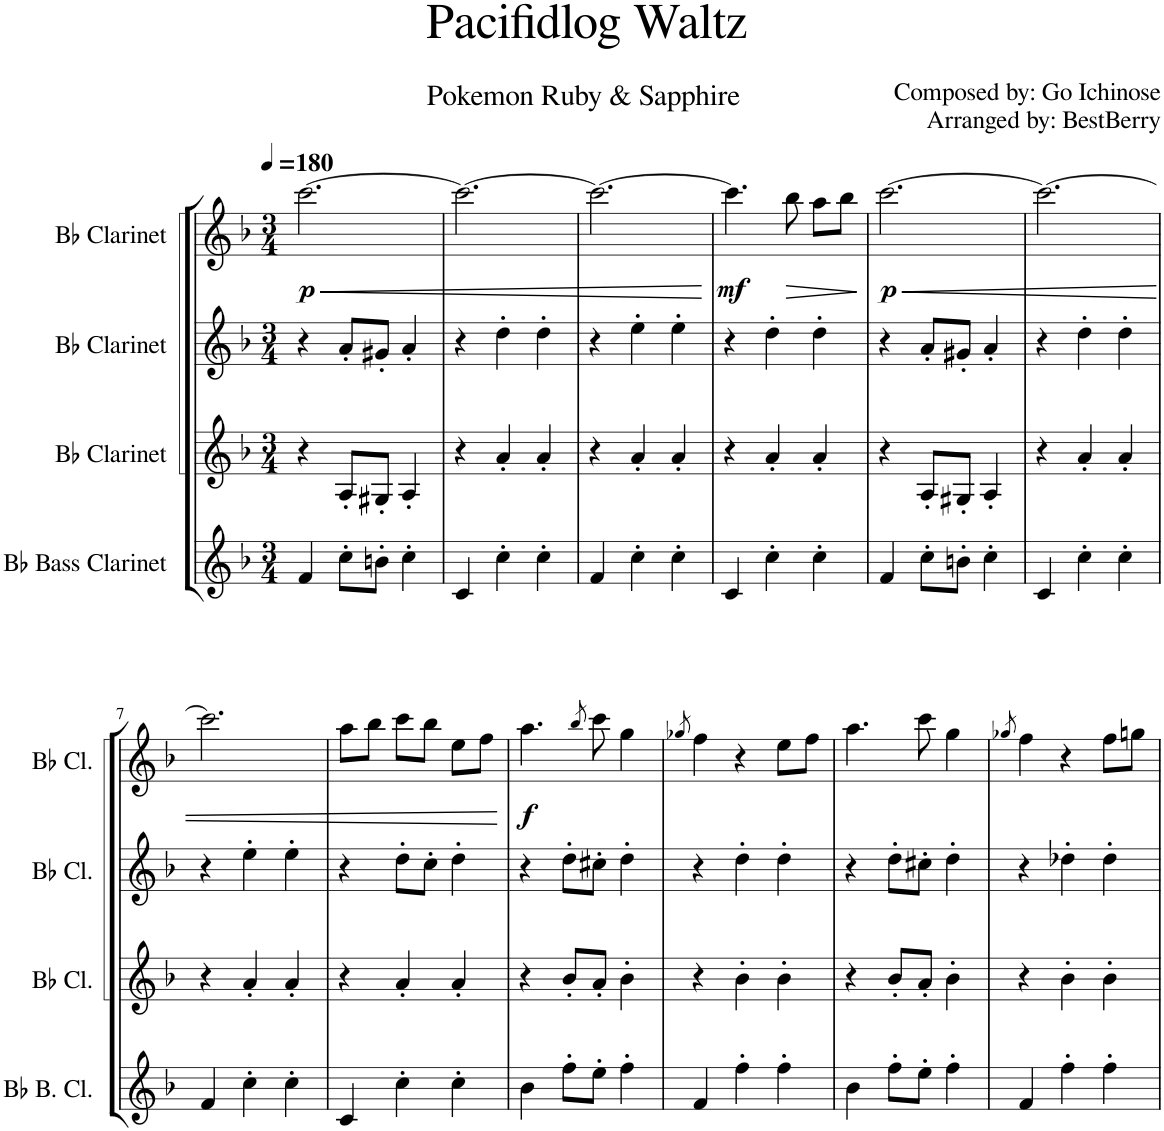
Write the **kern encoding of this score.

**kern	**kern	**kern	**kern	**dynam
*part4	*part3	*part2	*part1	*part1
*staff4	*staff3	*staff2	*staff1	*staff1
*I"Bb Bass Clarinet	*I"Bb Clarinet	*I"Bb Clarinet	*I"Bb Clarinet	*
*I'Bb B. Cl.	*I'Bb Cl.	*I'Bb Cl.	*I'Bb Cl.	*
*clefG2	*clefG2	*clefG2	*clefG2	*
*Trd8c14	*Trd1c2	*Trd1c2	*Trd1c2	*
*k[b-]	*k[b-]	*k[b-]	*k[b-]	*
*M3/4	*M3/4	*M3/4	*M3/4	*
*MM180	*MM180	*MM180	*MM180	*
=1	=1	=1	=1	=1
!	!	!	!	!LO:HP:b
!	!	!	!	!LO:DY:n=1:b
4f/	4r	4r	[2.ccc\	< p
8cc'\L	8A'/L	8a'/L	.	.
8bn'\J	8G#X'/J	8g#X'/J	.	.
4cc'\	4A'/	4a'/	.	.
=2	=2	=2	=2	=2
4c/	4r	4r	2.ccc\_	.
4cc'\	4a'/	4dd'\	.	.
4cc'\	4a'/	4dd'\	.	.
=3	=3	=3	=3	=3
4f/	4r	4r	2.ccc\_	.
4cc'\	4a'/	4ee'\	.	.
4cc'\	4a'/	4ee'\	.	.
.	.	.	.	[
=4	=4	=4	=4	=4
!	!	!	!	!LO:DY:b
4c/	4r	4r	4.ccc\]	mf
4cc'\	4a'/	4dd'\	.	.
!	!	!	!	!LO:HP:b
.	.	.	8bb-\	>
4cc'\	4a'/	4dd'\	8aa\L	.
.	.	.	8bb-\J	.
.	.	.	.	]
=5	=5	=5	=5	=5
!	!	!	!	!LO:HP:b
!	!	!	!	!LO:DY:n=1:b
4f/	4r	4r	[2.ccc\	< p
8cc'\L	8A'/L	8a'/L	.	.
8bn'\J	8G#X'/J	8g#X'/J	.	.
4cc'\	4A'/	4a'/	.	.
=6	=6	=6	=6	=6
4c/	4r	4r	2.ccc\_	.
4cc'\	4a'/	4dd'\	.	.
4cc'\	4a'/	4dd'\	.	.
!!LO:LB:g=z
=7	=7	=7	=7	=7
4f/	4r	4r	2.ccc\]	.
4cc'\	4a'/	4ee'\	.	.
4cc'\	4a'/	4ee'\	.	.
=8	=8	=8	=8	=8
4c/	4r	4r	8aa\L	.
.	.	.	8bb-\J	.
4cc'\	4a'/	8dd'\L	8ccc\L	.
.	.	8cc'\J	8bb-\J	.
4cc'\	4a'/	4dd'\	8ee\L	.
.	.	.	8ff\J	.
.	.	.	.	[
=9	=9	=9	=9	=9
!	!	!	!	!LO:DY:b
4b-\	4r	4r	4.aa\	f
8ff'\L	8b-'/L	8dd'\L	.	.
.	.	.	8qbb-/	.
8ee'\J	8a'/J	8cc#X'\J	8ccc\	.
4ff'\	4b-'\	4dd'\	4gg\	.
=10	=10	=10	=10	=10
.	.	.	8qgg-X/	.
4f/	4r	4r	4ff\	.
4ff'\	4b-'\	4dd'\	4r	.
4ff'\	4b-'\	4dd'\	8ee\L	.
.	.	.	8ff\J	.
=11	=11	=11	=11	=11
4b-\	4r	4r	4.aa\	.
8ff'\L	8b-'/L	8dd'\L	.	.
8ee'\J	8a'/J	8cc#X'\J	8ccc\	.
4ff'\	4b-'\	4dd'\	4gg\	.
=12	=12	=12	=12	=12
.	.	.	8qgg-X/	.
4f/	4r	4r	4ff\	.
4ff'\	4b-'\	4dd-X'\	4r	.
4ff'\	4b-'\	4dd-'\	8ff\L	.
.	.	.	8ggn\J	.
=	=	=	=	=
*-	*-	*-	*-	*-
